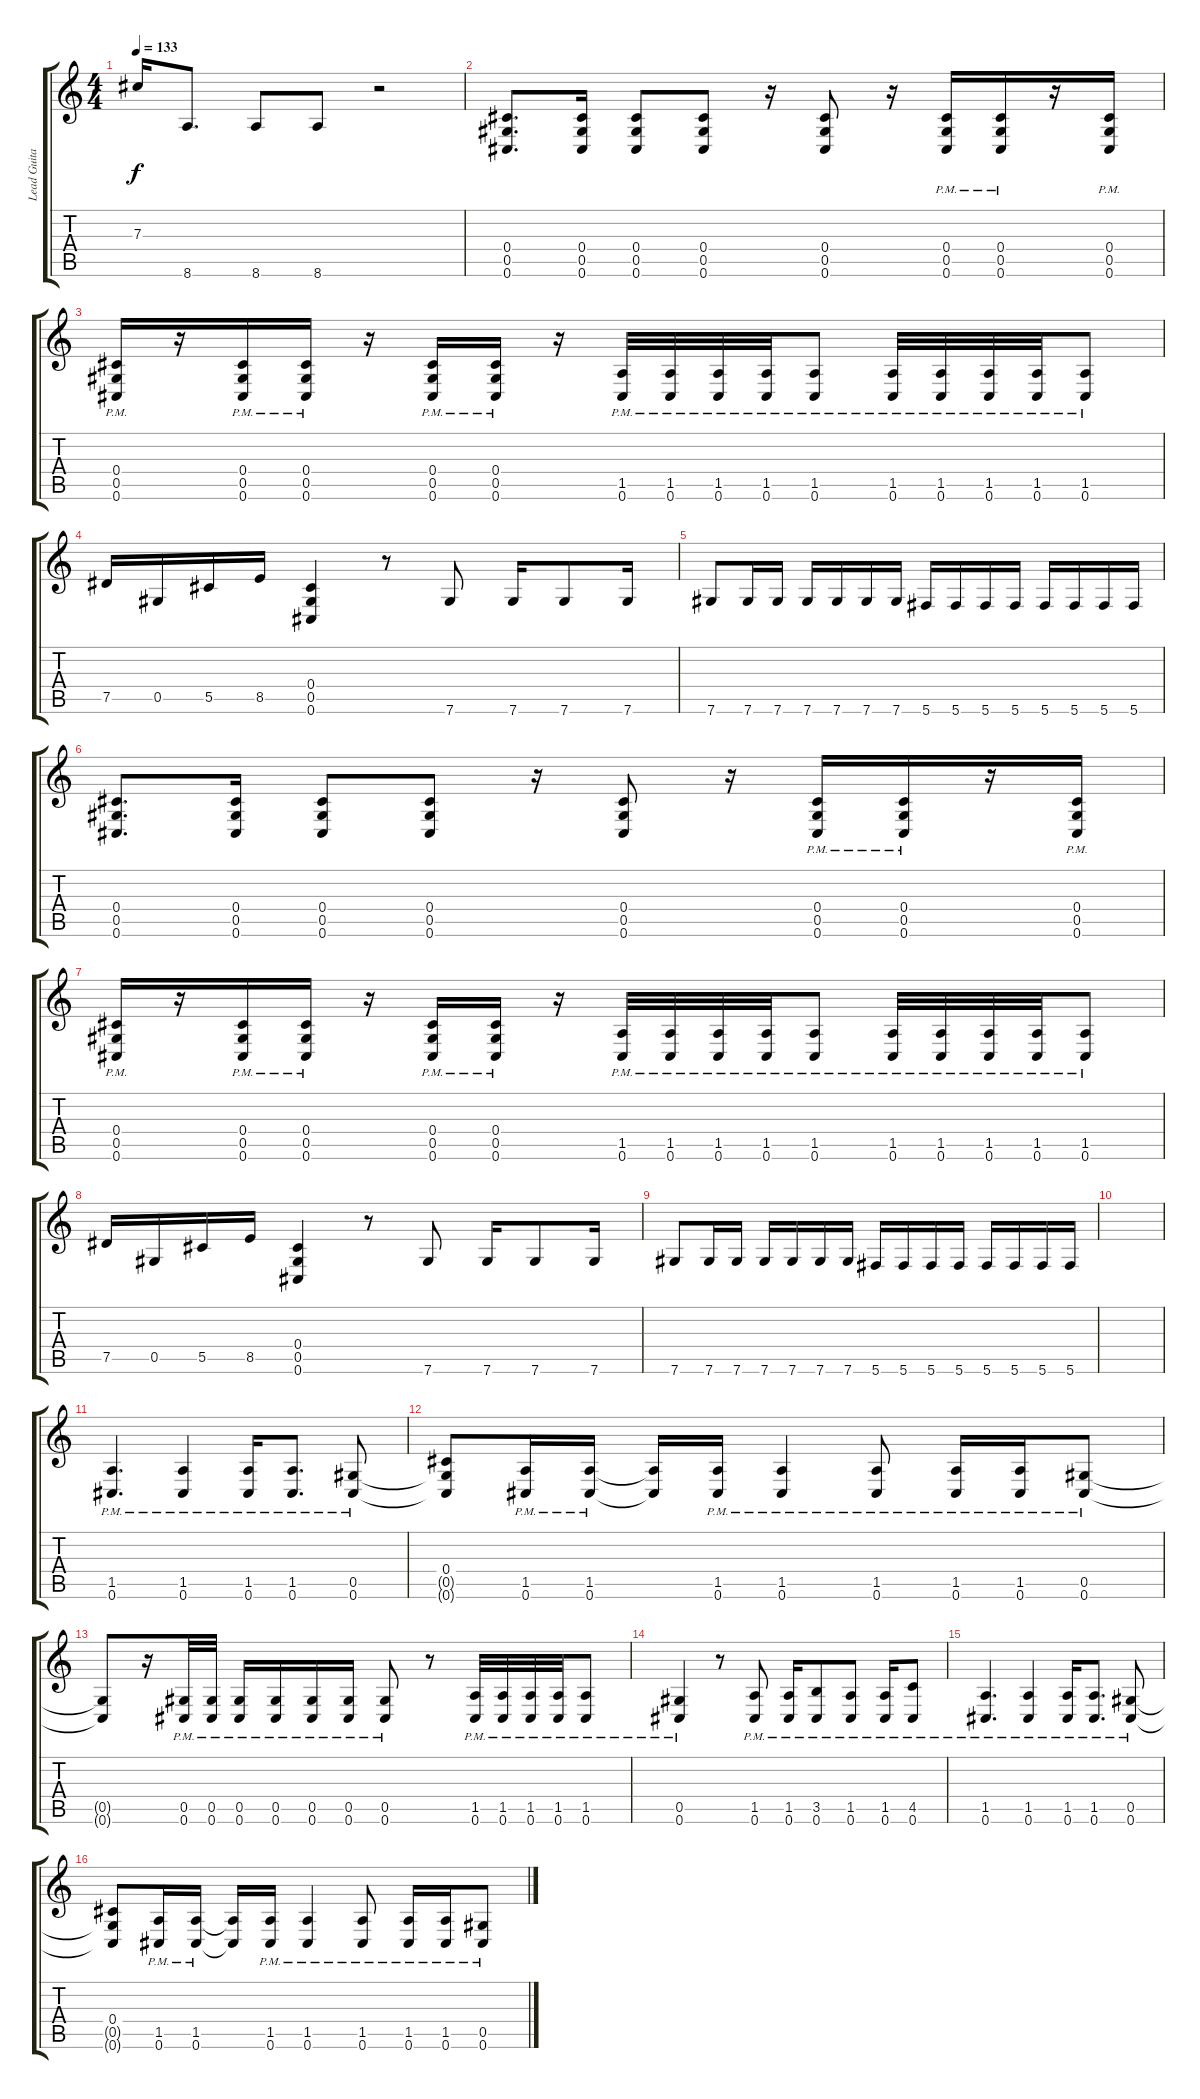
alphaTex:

\track ("Lead Guitar" "Lead Guita") {instrument distortionguitar}
\staff {score tabs}
\tuning (Eb4 Bb3 Gb3 Db3 Ab2 Db2) {hide}
\ts (4 4)
\tempo 133
\clef g2
\ks c
7.3{t}.16{dy f} 8.6.8{d} 8.6.8 8.6.8 r.2 |
(0.4 0.5 0.6).8{d} (0.4 0.5 0.6).16 (0.4 0.5 0.6).8 (0.4 0.5 0.6).8 r.16 (0.4 0.5 0.6).8 r.16 (0.4{pm} 0.5{pm} 0.6{pm}).16 (0.4{pm} 0.5{pm} 0.6{pm}).16 r.16 (0.4{pm} 0.5{pm} 0.6{pm}).16 |
(0.4{pm} 0.5{pm} 0.6{pm}).16 r.16 (0.4{pm} 0.5{pm} 0.6{pm}).16 (0.4{pm} 0.5{pm} 0.6{pm}).16 r.16 (0.4{pm} 0.5{pm} 0.6{pm}).16 (0.4{pm} 0.5{pm} 0.6{pm}).16 r.16 (1.5{pm} 0.6{pm}).32 (1.5{pm} 0.6{pm}).32 (1.5{pm} 0.6{pm}).32 (1.5{pm} 0.6{pm}).32 (1.5{pm} 0.6{pm}).8 (1.5{pm} 0.6{pm}).32 (1.5{pm} 0.6{pm}).32 (1.5{pm} 0.6{pm}).32 (1.5{pm} 0.6{pm}).32 (1.5{pm} 0.6{pm}).8 |
7.5.16 0.5.16 5.5.16 8.5.16 (0.4 0.5 0.6).4 r.8 7.6.8 7.6.16 7.6.8 7.6.16 |
7.6.8 7.6.16 7.6.16 7.6.16 7.6.16 7.6.16 7.6.16 5.6.16 5.6.16 5.6.16 5.6.16 5.6.16 5.6.16 5.6.16 5.6.16 |
(0.4 0.5 0.6).8{d} (0.4 0.5 0.6).16 (0.4 0.5 0.6).8 (0.4 0.5 0.6).8 r.16 (0.4 0.5 0.6).8 r.16 (0.4{pm} 0.5{pm} 0.6{pm}).16 (0.4{pm} 0.5{pm} 0.6{pm}).16 r.16 (0.4{pm} 0.5{pm} 0.6{pm}).16 |
(0.4{pm} 0.5{pm} 0.6{pm}).16 r.16 (0.4{pm} 0.5{pm} 0.6{pm}).16 (0.4{pm} 0.5{pm} 0.6{pm}).16 r.16 (0.4{pm} 0.5{pm} 0.6{pm}).16 (0.4{pm} 0.5{pm} 0.6{pm}).16 r.16 (1.5{pm} 0.6{pm}).32 (1.5{pm} 0.6{pm}).32 (1.5{pm} 0.6{pm}).32 (1.5{pm} 0.6{pm}).32 (1.5{pm} 0.6{pm}).8 (1.5{pm} 0.6{pm}).32 (1.5{pm} 0.6{pm}).32 (1.5{pm} 0.6{pm}).32 (1.5{pm} 0.6{pm}).32 (1.5{pm} 0.6{pm}).8 |
7.5.16 0.5.16 5.5.16 8.5.16 (0.4 0.5 0.6).4 r.8 7.6.8 7.6.16 7.6.8 7.6.16 |
7.6.8 7.6.16 7.6.16 7.6.16 7.6.16 7.6.16 7.6.16 5.6.16 5.6.16 5.6.16 5.6.16 5.6.16 5.6.16 5.6.16 5.6.16 |
|
(1.5{pm} 0.6{pm}).4{d} (1.5{pm} 0.6{pm}).4 (1.5{pm} 0.6{pm}).16 (1.5{pm} 0.6{pm}).8{d} (0.5{pm} 0.6{pm}).8 |
(0.4 0.5{t} 0.6{t}).8 (1.5{pm} 0.6{pm}).16 (1.5{pm} 0.6{pm}).16 (1.5{t} 0.6{t}).16 (1.5{pm} 0.6{pm}).16 (1.5{pm} 0.6{pm}).4 (1.5{pm} 0.6{pm}).8 (1.5{pm} 0.6{pm}).16 (1.5{pm} 0.6{pm}).16 (0.5{pm} 0.6{pm}).8 |
(0.5{t} 0.6{t}).8 r.16 (0.5{pm} 0.6{pm}).32 (0.5{pm} 0.6{pm}).32 (0.5{pm} 0.6{pm}).16 (0.5{pm} 0.6{pm}).16 (0.5{pm} 0.6{pm}).16 (0.5{pm} 0.6{pm}).16 (0.5{pm} 0.6{pm}).8 r.8 (1.5{pm} 0.6{pm}).32 (1.5{pm} 0.6{pm}).32 (1.5{pm} 0.6{pm}).32 (1.5{pm} 0.6{pm}).32 (1.5{pm} 0.6{pm}).8 |
(0.5{pm} 0.6{pm}).4 r.8 (1.5{pm} 0.6{pm}).8 (1.5{pm} 0.6{pm}).16 (3.5{pm} 0.6{pm}).8 (1.5{pm} 0.6{pm}).8 (1.5{pm} 0.6{pm}).16 (4.5{pm} 0.6{pm}).8 |
(1.5{pm} 0.6{pm}).4{d} (1.5{pm} 0.6{pm}).4 (1.5{pm} 0.6{pm}).16 (1.5{pm} 0.6{pm}).8{d} (0.5{pm} 0.6{pm}).8 |
(0.4 0.5{t} 0.6{t}).8 (1.5{pm} 0.6{pm}).16 (1.5{pm} 0.6{pm}).16 (1.5{t} 0.6{t}).16 (1.5{pm} 0.6{pm}).16 (1.5{pm} 0.6{pm}).4 (1.5{pm} 0.6{pm}).8 (1.5{pm} 0.6{pm}).16 (1.5{pm} 0.6{pm}).16 (0.5{pm} 0.6{pm}).8
